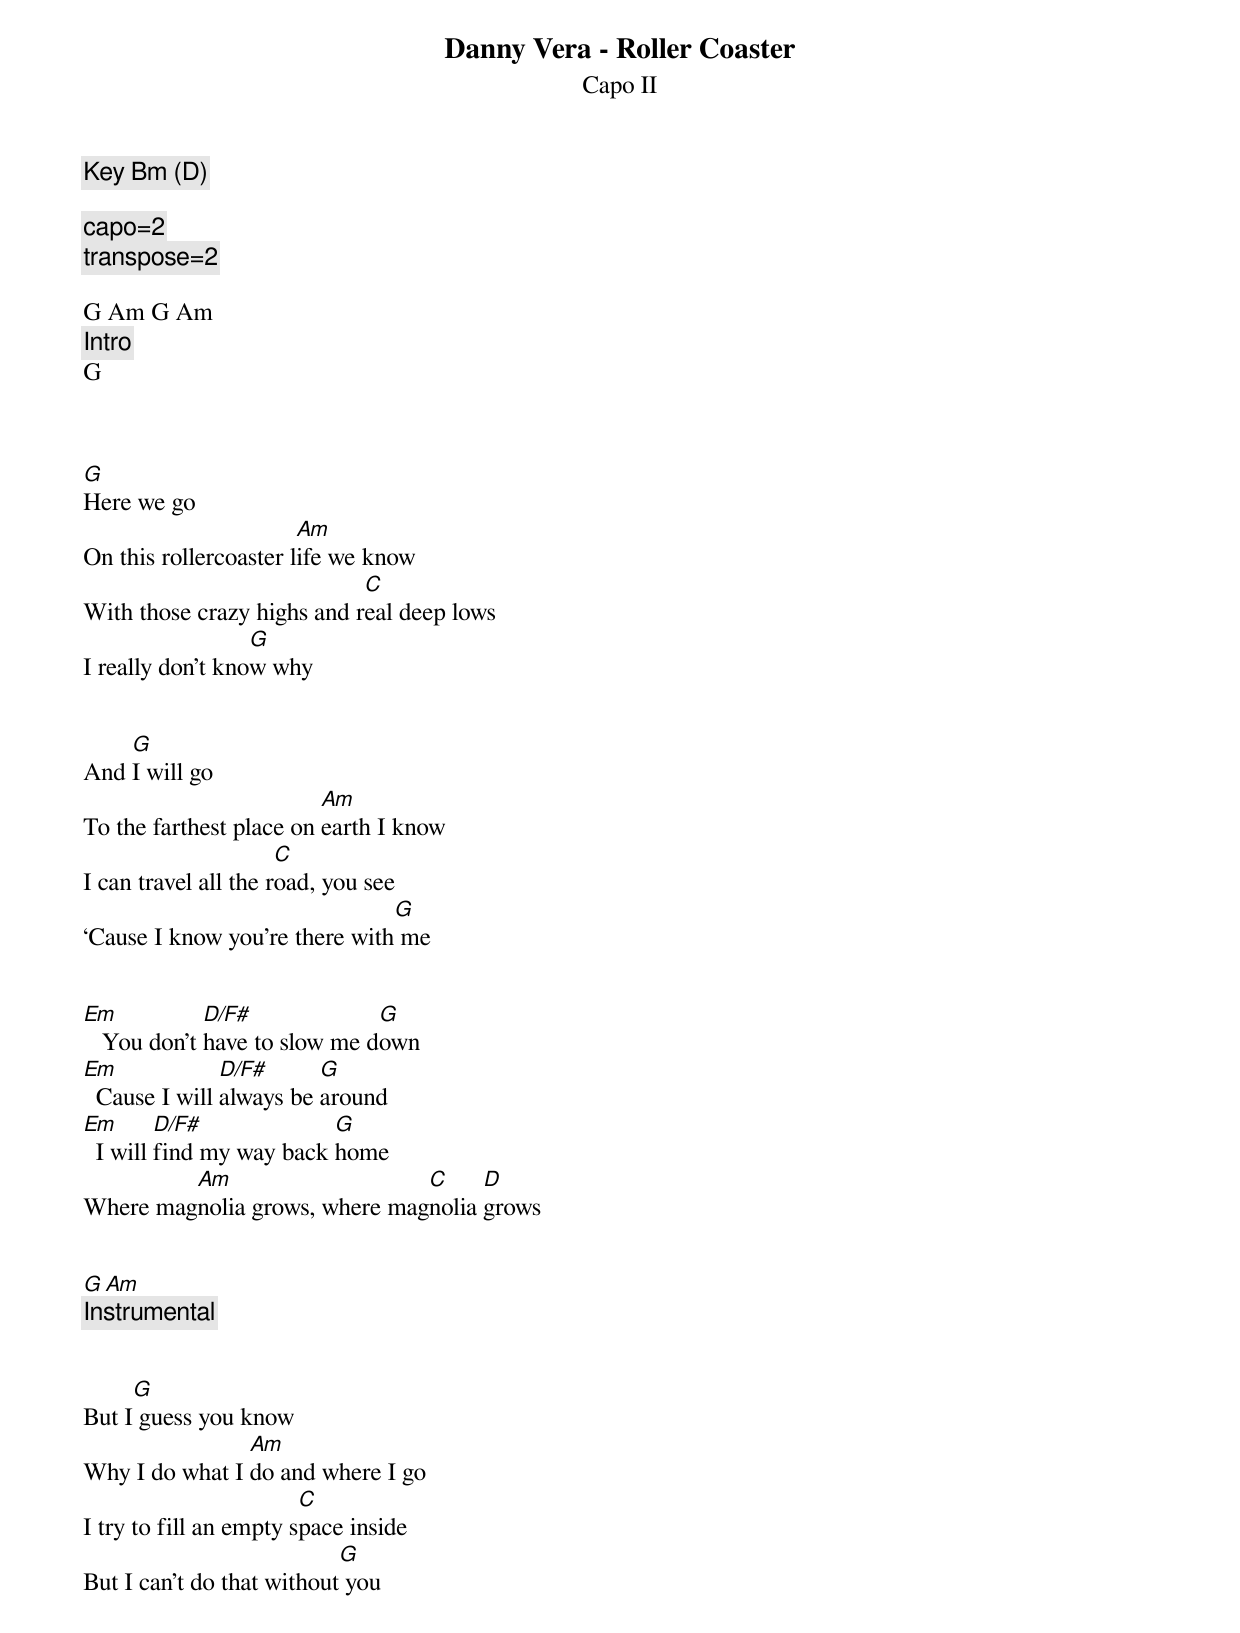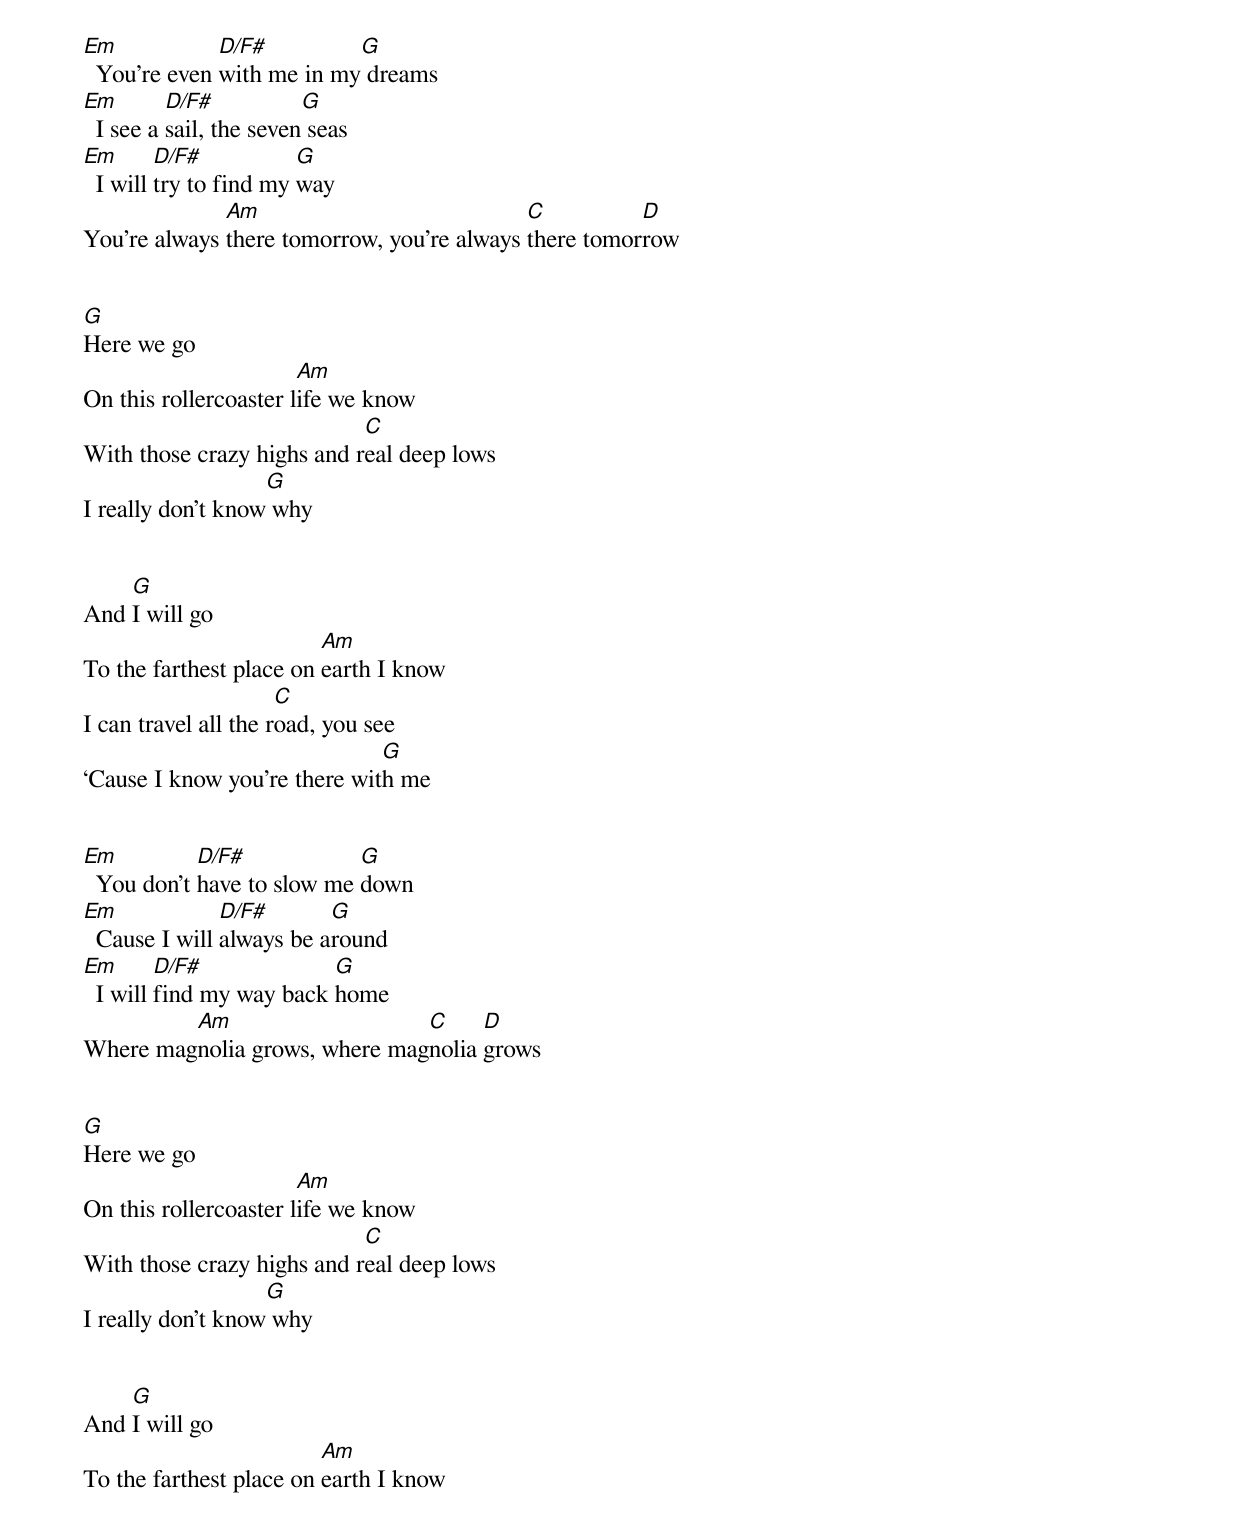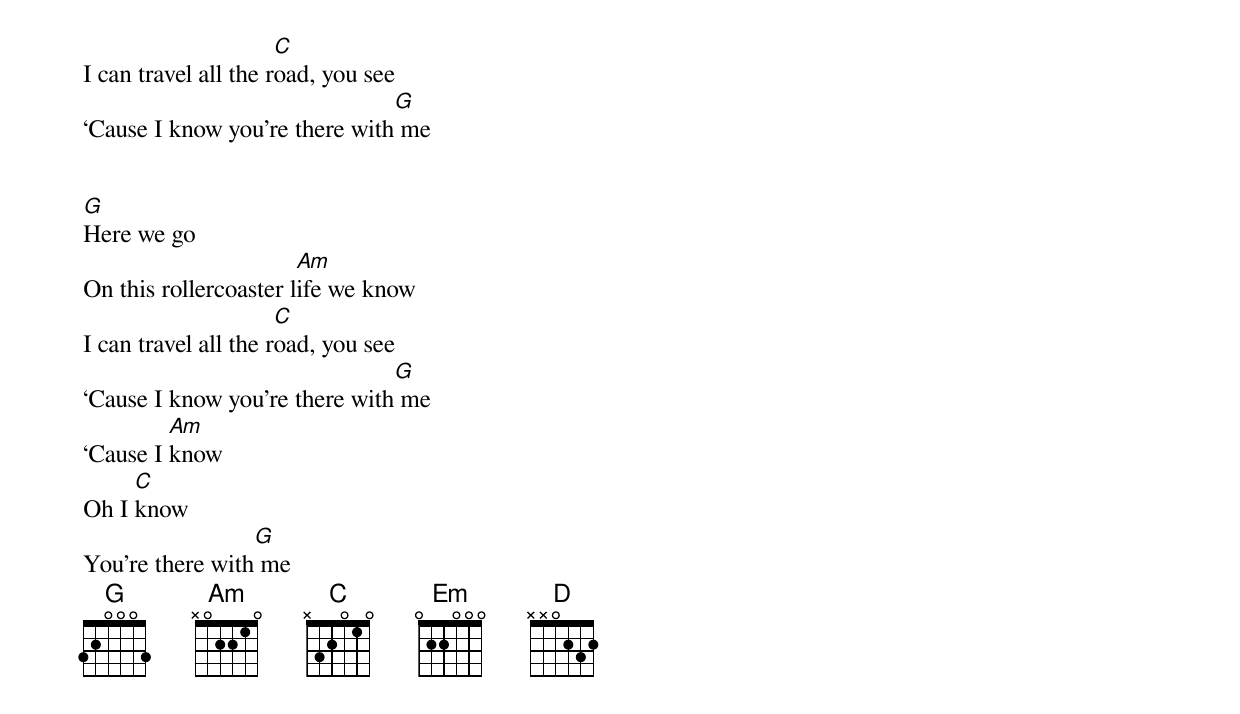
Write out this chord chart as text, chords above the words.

Danny Vera - Roller Coaster
Capo II
Key Bm (D)

capo=2
transpose=2

G Am G Am
[Intro]
G



G
Here we go
                       Am
On this rollercoaster life we know
                            C
With those crazy highs and real deep lows
                  G
I really don't know why


    G
And I will go
                         Am
To the farthest place on earth I know
                      C
I can travel all the road, you see
                               G
‘Cause I know you’re there with me


Em           D/F#             G
   You don't have to slow me down
Em             D/F#      G
  Cause I will always be around
Em       D/F#             G
  I will find my way back home
         Am                    C     D
Where magnolia grows, where magnolia grows


G   Am
[Instrumental]


     G
But I guess you know
                Am
Why I do what I do and where I go
                        C
I try to fill an empty space inside
                           G
But I can't do that without you


Em            D/F#         G
  You're even with me in my dreams
Em        D/F#           G
  I see a sail, the seven seas
Em       D/F#           G
  I will try to find my way
              Am                            C          D
You're always there tomorrow, you're always there tomorrow


G
Here we go
                       Am
On this rollercoaster life we know
                            C
With those crazy highs and real deep lows
                   G
I really don't know why


    G
And I will go
                         Am
To the farthest place on earth I know
                      C
I can travel all the road, you see
                              G
‘Cause I know you’re there with me


Em          D/F#            G
  You don't have to slow me down
Em             D/F#       G
  Cause I will always be around
Em       D/F#             G
  I will find my way back home
         Am                    C     D
Where magnolia grows, where magnolia grows


G
Here we go
                       Am
On this rollercoaster life we know
                            C
With those crazy highs and real deep lows
                   G
I really don't know why


    G
And I will go
                         Am
To the farthest place on earth I know
                      C
I can travel all the road, you see
                               G
‘Cause I know you’re there with me


G
Here we go
                       Am
On this rollercoaster life we know
                      C
I can travel all the road, you see
                               G
‘Cause I know you’re there with me
         Am
‘Cause I know
     C
Oh I know
                 G
You're there with me
